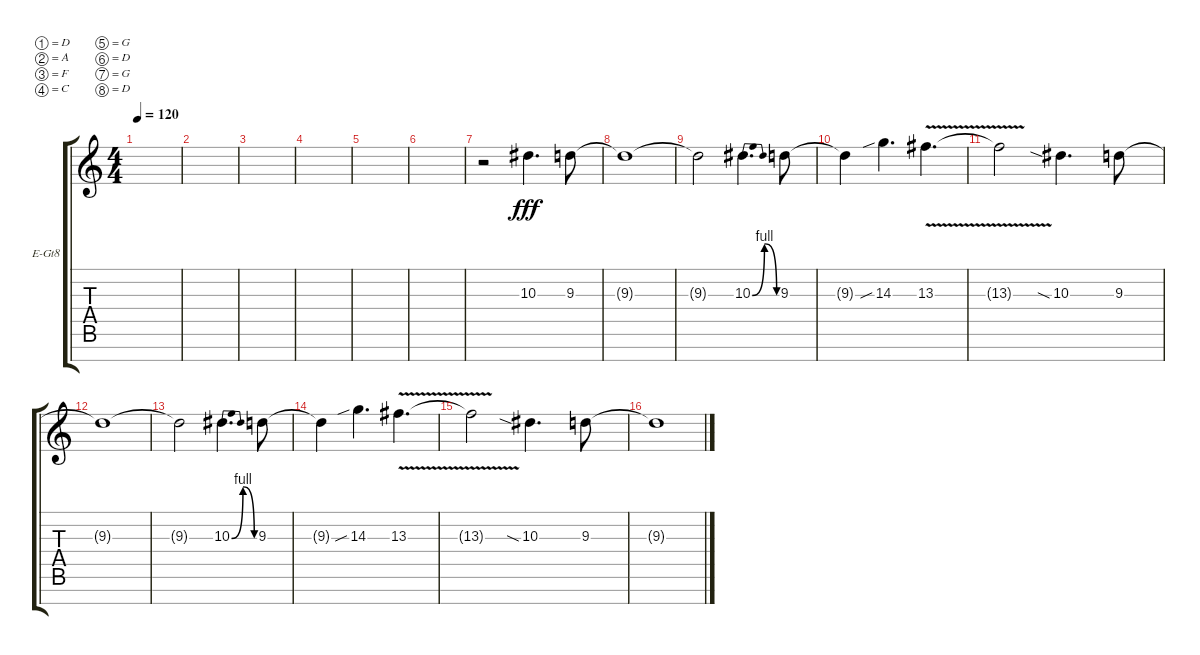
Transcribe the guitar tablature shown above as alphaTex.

\bracketExtendMode groupsimilarinstruments
\firstSystemTrackNameOrientation horizontal
\otherSystemsTrackNameOrientation horizontal
\track ("Tape Delay" "E-Gt8") {instrument overdrivenguitar}
\staff {score tabs}
\tuning (D4 A3 F3 C3 G2 D2 G1 D1)
\ts (4 4)
\tempo 120
\clef g2
\ks c
|
|
|
|
|
|
r.2 10.3.4{d dy fff} 9.3.8 |
9.3{t}.1 |
9.3{t}.2 10.3{be (bendrelease 27.599999999999998 0 33 4 37.199999999999996 4 44.4 0)}.4{d} 9.3.8 |
9.3{t}.4 14.3{sib}.4{d} 13.3{v}.4{d} |
13.3{v t}.2 10.3{sia}.4{d} 9.3.8 |
9.3{t}.1 |
9.3{t}.2 10.3{be (bendrelease 27.599999999999998 0 33 4 37.199999999999996 4 44.4 0)}.4{d} 9.3.8 |
9.3{t}.4 14.3{sib}.4{d} 13.3{v}.4{d} |
13.3{v t}.2 10.3{sia}.4{d} 9.3.8 |
9.3{t}.1
